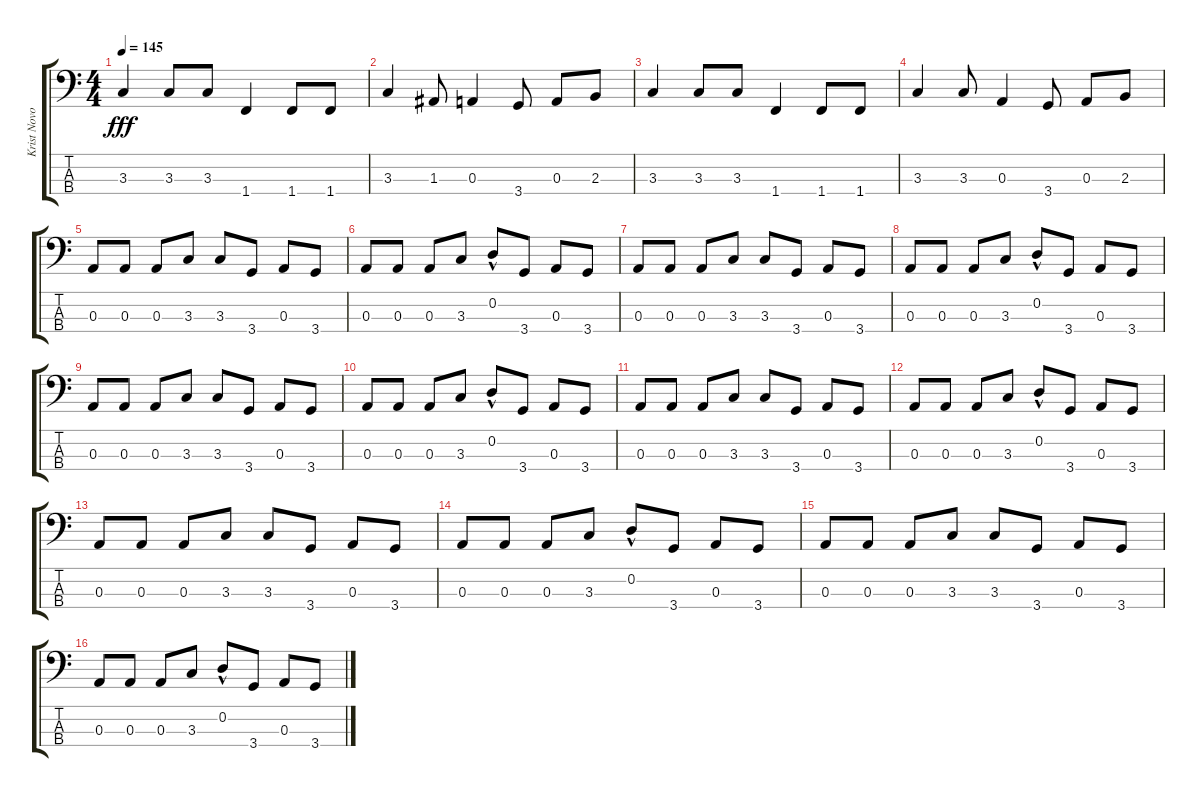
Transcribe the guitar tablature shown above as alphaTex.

\track ("Krist Novoselic - Bass" "Krist Novo") {instrument electricbasspick}
\staff {score tabs}
\tuning (G2 D2 A1 E1) {hide}
\ts (4 4)
\tempo 145
\clef f4
\ks c
3.3.4{dy fff} 3.3.8 3.3.8 1.4.4 1.4.8 1.4.8 |
3.3.4 1.3.8 0.3.4 3.4.8 0.3.8 2.3.8 |
3.3.4 3.3.8 3.3.8 1.4.4 1.4.8 1.4.8 |
3.3.4 3.3.8 0.3.4 3.4.8 0.3.8 2.3.8 |
0.3.8 0.3.8 0.3.8 3.3.8 3.3.8 3.4.8 0.3.8 3.4.8 |
0.3.8 0.3.8 0.3.8 3.3.8 0.2{hac}.8 3.4.8 0.3.8 3.4.8 |
0.3.8 0.3.8 0.3.8 3.3.8 3.3.8 3.4.8 0.3.8 3.4.8 |
0.3.8 0.3.8 0.3.8 3.3.8 0.2{hac}.8 3.4.8 0.3.8 3.4.8 |
0.3.8 0.3.8 0.3.8 3.3.8 3.3.8 3.4.8 0.3.8 3.4.8 |
0.3.8 0.3.8 0.3.8 3.3.8 0.2{hac}.8 3.4.8 0.3.8 3.4.8 |
0.3.8 0.3.8 0.3.8 3.3.8 3.3.8 3.4.8 0.3.8 3.4.8 |
0.3.8 0.3.8 0.3.8 3.3.8 0.2{hac}.8 3.4.8 0.3.8 3.4.8 |
0.3.8 0.3.8 0.3.8 3.3.8 3.3.8 3.4.8 0.3.8 3.4.8 |
0.3.8 0.3.8 0.3.8 3.3.8 0.2{hac}.8 3.4.8 0.3.8 3.4.8 |
0.3.8 0.3.8 0.3.8 3.3.8 3.3.8 3.4.8 0.3.8 3.4.8 |
0.3.8 0.3.8 0.3.8 3.3.8 0.2{hac}.8 3.4.8 0.3.8 3.4.8
